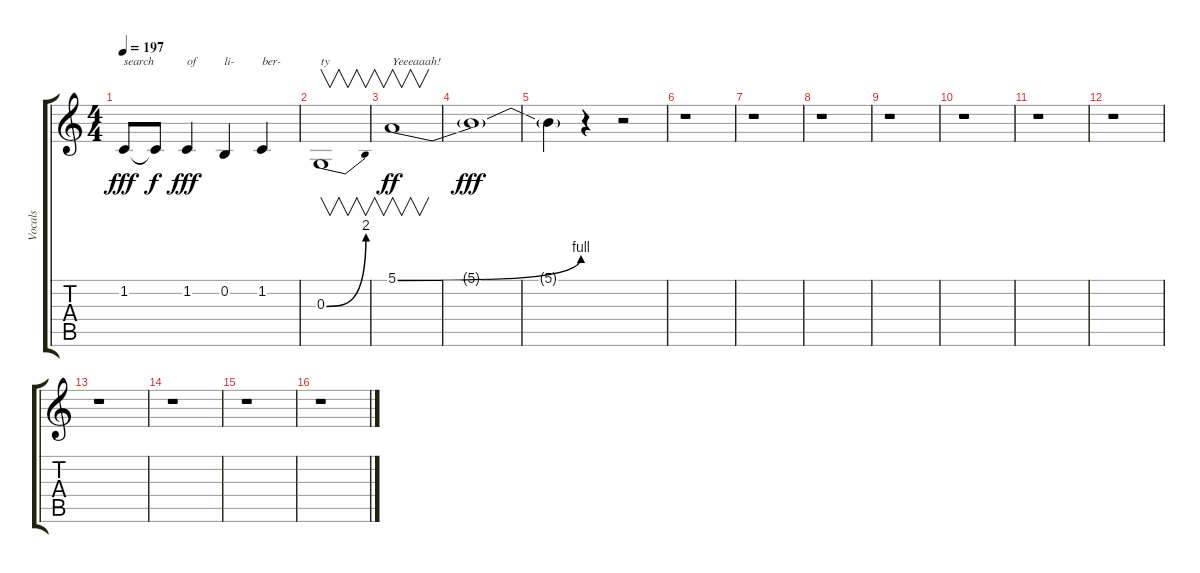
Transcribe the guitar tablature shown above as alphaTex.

\track ("Vocals" "Vocals") {instrument lead8bassandlead}
\staff {score tabs}
\tuning (E4 B3 G3 D3 A2 E2) {hide}
\ts (4 4)
\tempo 197
\clef g2
\ks c
1.2.8{txt "search" dy fff} 1.2{t}.8{dy f} 1.2.4{txt "of" dy fff} 0.2.4{txt "li-"} 1.2.4{txt "ber-"} |
0.3{be (bend 0 0 60 8)}.1{v txt "ty"} |
5.1{be (bend 0 0 60 4)}.1{v txt "Yeeeaaah!" dy ff} |
5.1{t}.1{dy fff} |
5.1{t}.4 r.4 r.2 |
r.1 |
r.1 |
r.1 |
r.1 |
r.1 |
r.1 |
r.1 |
r.1 |
r.1 |
r.1 |
r.1
